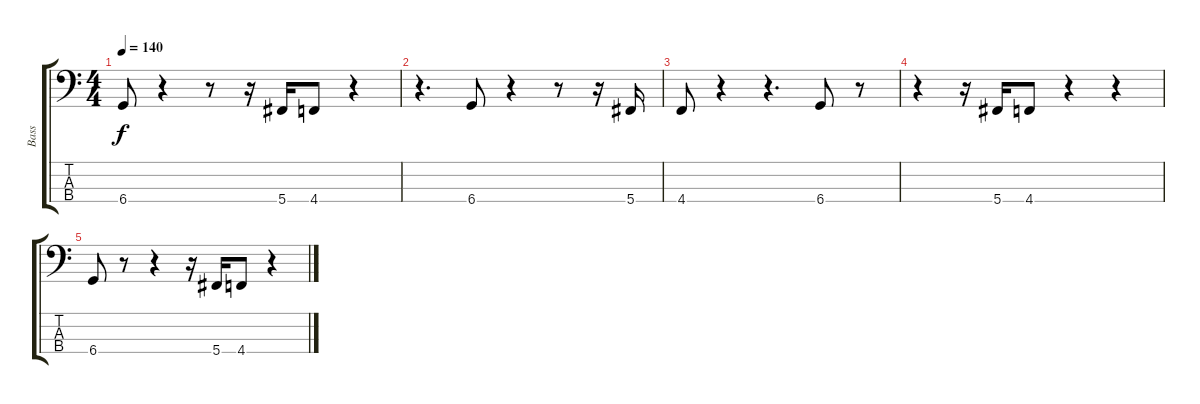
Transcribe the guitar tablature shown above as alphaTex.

\track ("Bass" "Bass") {instrument electricbasspick}
\staff {score tabs}
\tuning (Gb2 Db2 Ab1 Db1) {hide}
\ts (4 4)
\tempo 140
\clef f4
\ks c
6.4.8{dy f} r.4 r.8 r.16 5.4.16 4.4.8 r.4 |
r.4{d} 6.4.8 r.4 r.8 r.16 5.4.16 |
4.4.8 r.4 r.4{d} 6.4.8 r.8 |
r.4 r.16 5.4.16 4.4.8 r.4 r.4 |
6.4.8 r.8 r.4 r.16 5.4.16 4.4.8 r.4
